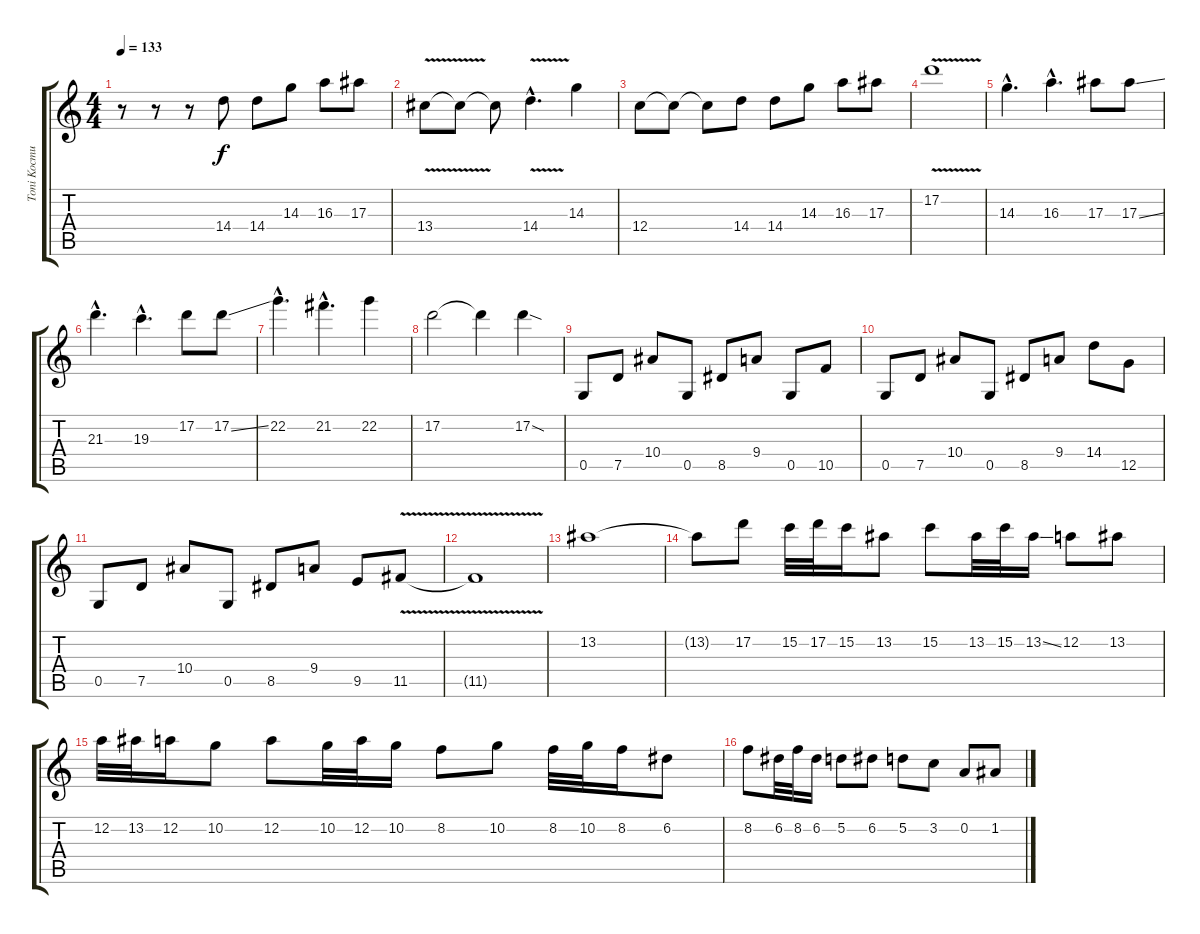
\track ("Toni Kocmut" "Toni Kocmu") {instrument distortionguitar}
\staff {score tabs}
\tuning (D4 A3 F3 C3 G2 D2) {hide}
\ts (4 4)
\tempo 133
\clef g2
\ks c
r.8{dy f} r.8 r.8 14.4.8 14.4.8 14.3.8 16.3.8 17.3.8 |
13.4{v}.8 13.4{t}.8 13.4{t}.8 14.4{v hac}.4{d} 14.3.4 |
12.4.8 12.4{t}.8 12.4{t}.8 14.4.8 14.4.8 14.3.8 16.3.8 17.3.8 |
17.2{v}.1 |
14.3{hac}.4{d} 16.3{hac}.4{d} 17.3.8 17.3{ss}.8 |
21.3{hac}.4{d} 19.3{hac}.4{d} 17.2.8 17.2{ss}.8 |
22.2{hac}.4{d} 21.2{hac}.4{d} 22.2.4 |
17.2.2 17.2{t}.4 17.2{sod}.4 |
0.5.8 7.5.8 10.4.8 0.5.8 8.5.8 9.4.8 0.5.8 10.5.8 |
0.5.8 7.5.8 10.4.8 0.5.8 8.5.8 9.4.8 14.4.8 12.5.8 |
0.5.8 7.5.8 10.4.8 0.5.8 8.5.8 9.4.8 9.5.8 11.5{v}.8 |
11.5{t}.1 |
13.2.1 |
13.2{t}.8 17.2.8 15.2.32 17.2.32 15.2.16 13.2.8 15.2.8 13.2.32 15.2.32 13.2{ss}.16 12.2.8 13.2.8 |
12.2.32 13.2.32 12.2.16 10.2.8 12.2.8 10.2.32 12.2.32 10.2.16 8.2.8 10.2.8 8.2.32 10.2.32 8.2.16 6.2.8 |
8.2.8 6.2.32 8.2.32 6.2.16 5.2.8 6.2.8 5.2.8 3.2.8 0.2.8 1.2.8
